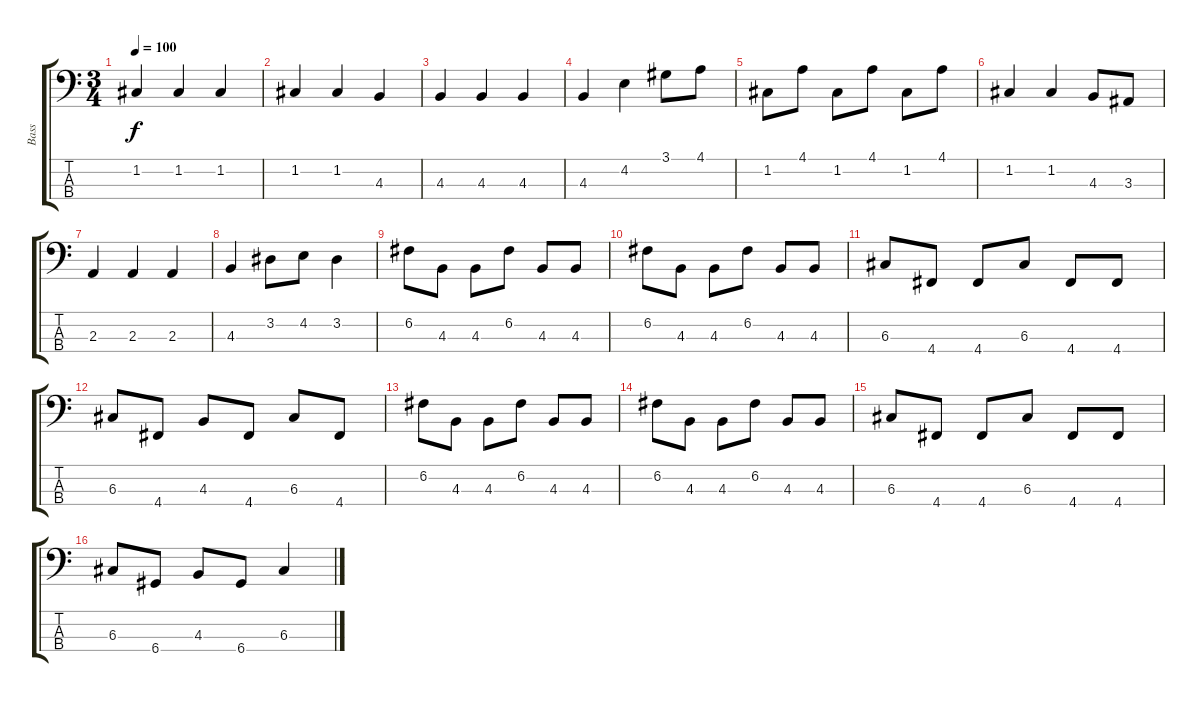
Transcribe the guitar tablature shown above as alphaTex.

\track ("Bass" "Bass") {instrument slapbass2}
\staff {score tabs}
\tuning (F2 C2 G1 D1) {hide}
\ts (3 4)
\tempo 100
\clef f4
\ks c
1.2.4{dy f} 1.2.4 1.2.4 |
1.2.4 1.2.4 4.3.4 |
4.3.4 4.3.4 4.3.4 |
4.3.4 4.2.4 3.1.8 4.1.8 |
1.2.8 4.1.8 1.2.8 4.1.8 1.2.8 4.1.8 |
1.2.4 1.2.4 4.3.8 3.3.8 |
2.3.4 2.3.4 2.3.4 |
4.3.4 3.2.8 4.2.8 3.2.4 |
6.2.8 4.3.8 4.3.8 6.2.8 4.3.8 4.3.8 |
6.2.8 4.3.8 4.3.8 6.2.8 4.3.8 4.3.8 |
6.3.8 4.4.8 4.4.8 6.3.8 4.4.8 4.4.8 |
6.3.8 4.4.8 4.3.8 4.4.8 6.3.8 4.4.8 |
6.2.8 4.3.8 4.3.8 6.2.8 4.3.8 4.3.8 |
6.2.8 4.3.8 4.3.8 6.2.8 4.3.8 4.3.8 |
6.3.8 4.4.8 4.4.8 6.3.8 4.4.8 4.4.8 |
6.3.8 6.4.8 4.3.8 6.4.8 6.3.4
